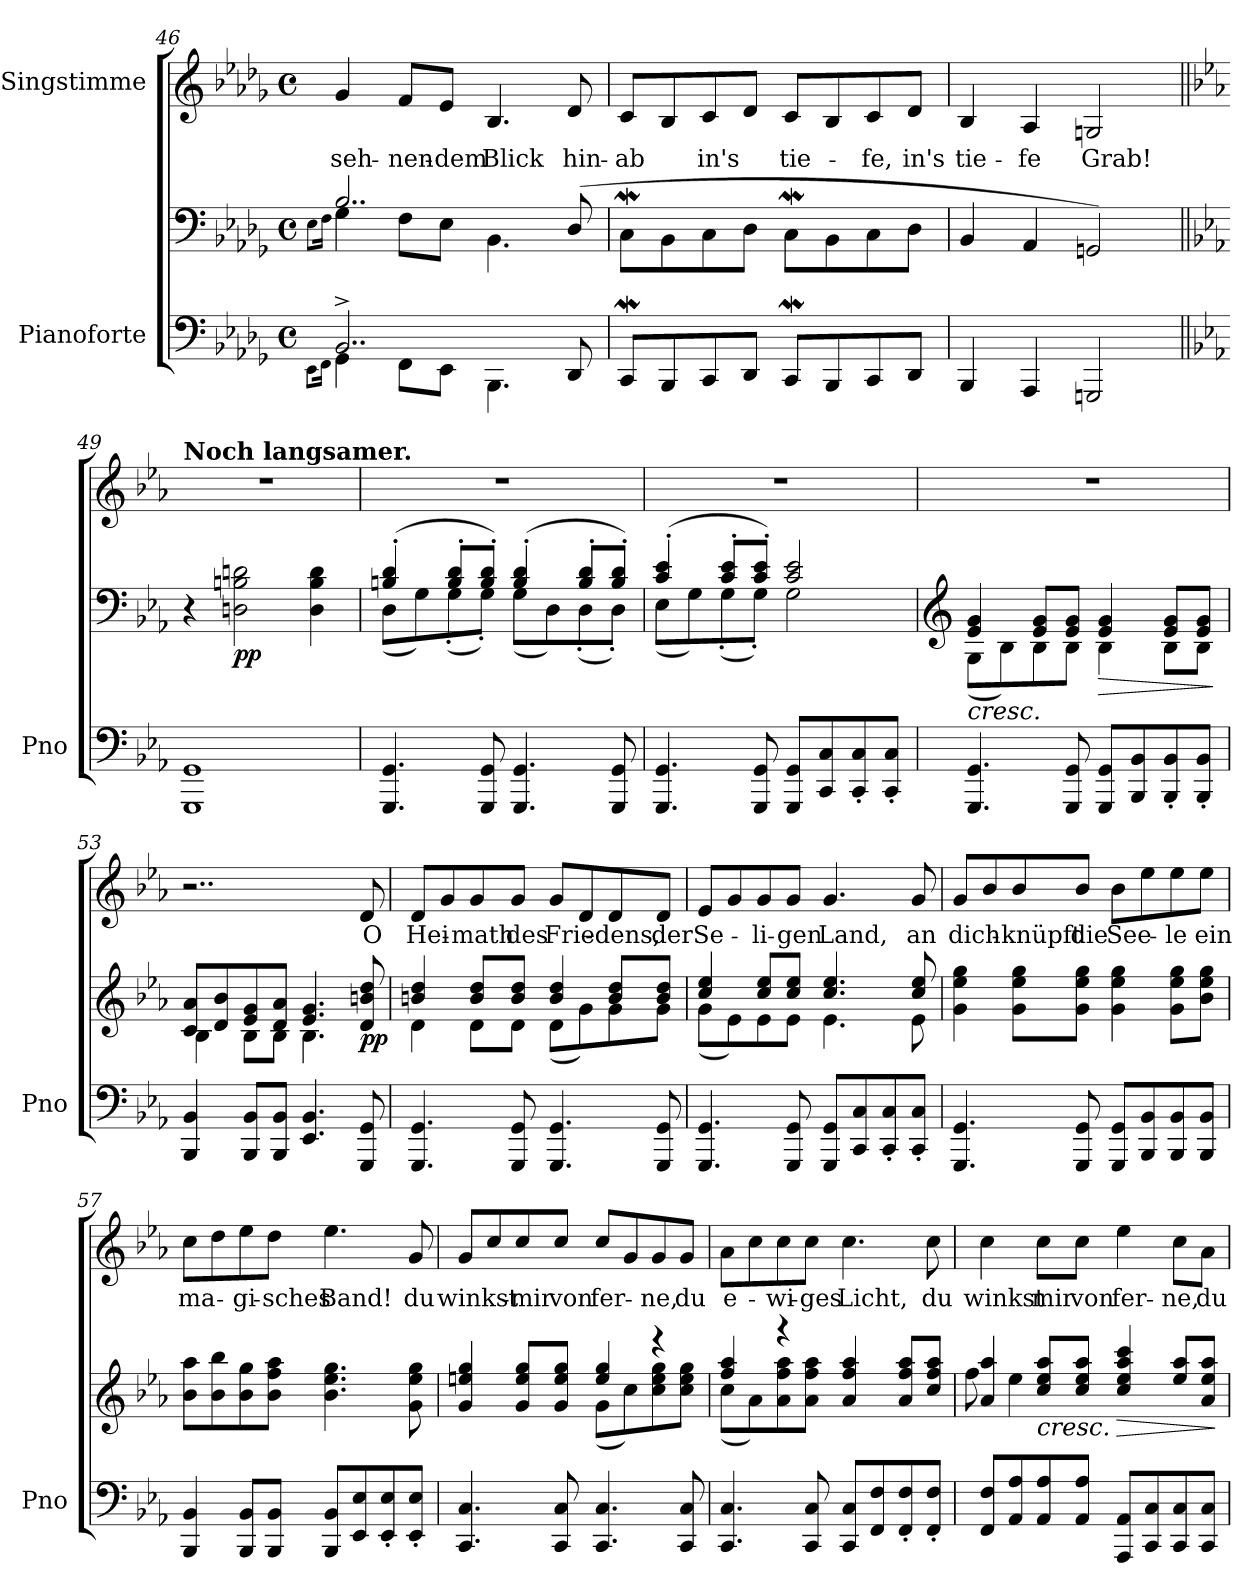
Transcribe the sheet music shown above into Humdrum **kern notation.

**kern	**kern	**dynam	**kern	**text
*part2	*part2	*part2	*part1	*part1
*staff3	*staff2	*staff2/3	*staff1	*staff1
*I"Pianoforte	*	*	*I"Singstimme	*
*I'Pno	*	*	*	*
*clefF4	*clefF4	*	*clefG2	*
*k[b-e-a-d-g-]	*k[b-e-a-d-g-]	*	*k[b-e-a-d-g-]	*
*M2/2	*M2/2	*	*M2/2	*
*met(c)	*met(c)	*	*met(c)	*
=46	=46	=46	=46	=46
*^	*^	*	*	*
.	8qEE-\L	.	8qE-\L	.	.	.
.	16qFF\Jk	.	16qF\Jk	.	.	.
!	!	!	!	!	!	!LO:LY:b
2..BB-^/	4GG-\	2..B-/	4G-\	.	4g-/	seh-
!	!	!	!	!	!	!LO:LY:b
.	8FF\L	.	8F\L	.	8f/L	-nen-
!	!	!	!	!	!	!LO:LY:b
.	8EE-\J	.	8E-\J	.	8e-/J	-dem
!	!	!	!	!	!	!LO:LY:b
.	4.BBB-\	.	4.BB-\	.	4.B-/	Blick
!	!	!	!	!	!	!LO:LY:b
8DD-/	8ryy	(>8D-/	8ryy	.	8d-/	hin-
!!LO:LB:g=z
=47	=47	=47	=47	=47	=47	=47
!	!	!	!	!	!	!LO:LY:b
*v	*v	*	*	*	*	*
*	*v	*v	*	*	*
8CCW/L	8CW\L	.	8c/L	-ab
8BBB-/	8BB-\	.	8B-/	.
!	!	!	!	!LO:LY:b
8CC/	8C\	.	8c/	in's
8DD-/J	8D-\J	.	8d-/J	.
!	!	!	!	!LO:LY:b
8CCW/L	8CW\L	.	8c/L	tie-
8BBB-/	8BB-\	.	8B-/	.
!	!	!	!	!LO:LY:b
8CC/	8C\	.	8c/	-fe,
!	!	!	!	!LO:LY:b
8DD-/J	8D-\J	.	8d-/J	in's
=48	=48	=48	=48	=48
!	!	!	!	!LO:LY:b
4BBB-/	4BB-/	.	4B-/	tie-
!	!	!	!	!LO:LY:b
4AAA-/	4AA-/	.	4A-/	-fe
!	!	!	!	!LO:LY:b
2GGGn/	(<2GGn/)	.	2Gn/	Grab!
=49||	=49||	=49||	=49||	=49||
*k[b-e-a-]	*k[b-e-a-]	*	*k[b-e-a-]	*
!	!	!	!LO:TX:a:B:t=Noch langsamer.	!
1GGG 1GG)	4r	.	1r	.
!	!	!LO:DY:b	!	!
.	2Dn\ 2Bn\ 2dn\	pp	.	.
.	4D\ 4B\ 4d\	.	.	.
=50	=50	=50	=50	=50
*	*^	*	*	*
4.GGG/ 4.GG/	(>4Bn/' 4d/'	(<8D\L	.	1r	.
.	.	8G\)	.	.	.
.	8B/' 8d/'L	(<8G'\	.	.	.
8GGG/ 8GG/	8B/' 8d/'J)	8G'\J)	.	.	.
4.GGG/ 4.GG/	(>4B/' 4d/'	(<8G\L	.	.	.
.	.	8D\)	.	.	.
.	8B/' 8d/'L	(<8D'\	.	.	.
8GGG/ 8GG/	8B/' 8d/'J)	8D'\J)	.	.	.
=51	=51	=51	=51	=51	=51
4.GGG/ 4.GG/	(>4c/' 4e-/'	(<8E-\L	.	1r	.
.	.	8G\)	.	.	.
.	8c/' 8e-/'L	(<8G'\	.	.	.
8GGG/ 8GG/	8c/' 8e-/'J)	8G'\J)	.	.	.
8GGG/ 8GG/L	2c/ 2e-/	2G\	.	.	.
8CC/ 8C/	.	.	.	.	.
8CC/' 8C/'	.	.	.	.	.
8CC/' 8C/'J	.	.	.	.	.
!!LO:PB:g=z
=52	=52	=52	=52	=52	=52
*	*clefG2	*	*	*	*
!	!	!	!LO:HP:b	!	!
4.GGG/ 4.GG/	4e-/ 4g/	(<8G\L	<	1r	.
.	.	8B-\)	.	.	.
.	8e-/ 8g/L	8B-\	.	.	.
8GGG/ 8GG/	8e-/ 8g/J	8B-\J	.	.	.
!	!	!	!LO:HP:b	!	!
8GGG/ 8GG/L	4e-/ 4g/	4B-\	>	.	.
8BBB-/ 8BB-/	.	.	.	.	.
8BBB-/' 8BB-/'	8e-/ 8g/L	8B-\L	.	.	.
8BBB-/' 8BB-/'J	8e-/ 8g/J	8B-\J	.	.	.
*	*v	*v	*	*	*
.	.	[ ]	.	.
=53	=53	=53	=53	=53
*	*^	*	*	*
4BBB-/ 4BB-/	8c/ 8a-/L	4B-\	.	2..r	.
.	8d/ 8b-/	.	.	.	.
8BBB-/ 8BB-/L	8e-/ 8g/	8B-\L	.	.	.
8BBB-/ 8BB-/J	8d/ 8a-/J	8B-\J	.	.	.
4.EE-/ 4.BB-/	4.e-/ 4.g/	4.B-\	.	.	.
!	!	!	!LO:DY:b	!	!LO:LY:b
8GGG/ 8GG/	8d/ 8bn/ 8dd/	8ryy	pp	8d/	O
=54	=54	=54	=54	=54	=54
!	!	!	!	!	!LO:LY:b
4.GGG/ 4.GG/	4bn/ 4dd/	4d\	.	8d/L	Hei-
.	.	.	.	8g/	.
!	!	!	!	!	!LO:LY:b
.	8b/ 8dd/L	8d\L	.	8g/	-math
!	!	!	!	!	!LO:LY:b
8GGG/ 8GG/	8b/ 8dd/J	8d\J	.	8g/J	des
!	!	!	!	!	!LO:LY:b
4.GGG/ 4.GG/	4b/ 4dd/	(<8d\L	.	8g/L	Frie-
.	.	8g\)	.	8d/	.
!	!	!	!	!	!LO:LY:b
.	8b/ 8dd/L	8g\	.	8d/	-dens,
!	!	!	!	!	!LO:LY:b
8GGG/ 8GG/	8b/ 8dd/J	8g\J	.	8d/J	der
=55	=55	=55	=55	=55	=55
!	!	!	!	!	!LO:LY:b
4.GGG/ 4.GG/	4cc/ 4ee-/	(<8g\L	.	8e-/L	Se-
.	.	8e-\)	.	8g/	.
!	!	!	!	!	!LO:LY:b
.	8cc/ 8ee-/L	8e-\	.	8g/	-li-
!	!	!	!	!	!LO:LY:b
8GGG/ 8GG/	8cc/ 8ee-/J	8e-\J	.	8g/J	-gen
!	!	!	!	!	!LO:LY:b
8GGG/ 8GG/L	4.cc/ 4.ee-/	4.e-\	.	4.g/	Land,
8CC/ 8C/	.	.	.	.	.
8CC/' 8C/'	.	.	.	.	.
!	!	!	!	!	!LO:LY:b
8CC/' 8C/'J	8cc/ 8ee-/	8e-\	.	8g/	an
!!LO:LB:g=z
=56	=56	=56	=56	=56	=56
!	!	!	!	!	!LO:LY:b
*	*v	*v	*	*	*
4.GGG/ 4.GG/	4g\ 4ee-\ 4gg\	.	8g/L	dich-
.	.	.	8b-/	.
!	!	!	!	!LO:LY:b
.	8g\ 8ee-\ 8gg\L	.	8b-/	-knüpft
!	!	!	!	!LO:LY:b
8GGG/ 8GG/	8g\ 8ee-\ 8gg\J	.	8b-/J	die
!	!	!	!	!LO:LY:b
8GGG/ 8GG/L	4g\ 4ee-\ 4gg\	.	8b-\L	See-
8BBB-/ 8BB-/	.	.	8ee-\	.
!	!	!	!	!LO:LY:b
8BBB-/ 8BB-/	8g\ 8ee-\ 8gg\L	.	8ee-\	-le
!	!	!	!	!LO:LY:b
8BBB-/ 8BB-/J	8b-\ 8ee-\ 8gg\J	.	8ee-\J	ein
=57	=57	=57	=57	=57
!	!	!	!	!LO:LY:b
4BBB-/ 4BB-/	8b-\ 8aa-\L	.	8cc\L	ma-
.	8b-\ 8bb-\	.	8dd\	.
!	!	!	!	!LO:LY:b
8BBB-/ 8BB-/L	8b-\ 8gg\	.	8ee-\	-gi-
!	!	!	!	!LO:LY:b
8BBB-/ 8BB-/J	8b-\ 8ff\ 8aa-\J	.	8dd\J	-sches
!	!	!	!	!LO:LY:b
8BBB-/ 8BB-/L	4.b-\ 4.ee-\ 4.gg\	.	4.ee-\	Band!
8EE-/ 8E-/	.	.	.	.
8EE-/' 8E-/'	.	.	.	.
!	!	!	!	!LO:LY:b
8EE-/' 8E-/'J	8g\ 8ee-\ 8gg\	.	8g/	du
=58	=58	=58	=58	=58
*	*^	*	*	*
!	!	!	!	!	!LO:LY:b
4.CC/ 4.C/	4g/ 4een/ 4gg/	2ryy	.	8g/L	winkst-
.	.	.	.	8cc/	.
!	!	!	!	!	!LO:LY:b
.	8g/ 8ee/ 8gg/L	.	.	8cc/	-mir
!	!	!	!	!	!LO:LY:b
8CC/ 8C/	8g/ 8ee/ 8gg/J	.	.	8cc/J	von
!	!	!	!	!	!LO:LY:b
4.CC/ 4.C/	4ee/ 4gg/	(<8g\L	.	8cc/L	fer-
.	.	8cc\)	.	8g/	.
!	!	!	!	!	!LO:LY:b
.	4r	8cc\ 8ee\ 8gg\	.	8g/	-ne,
!	!	!	!	!	!LO:LY:b
8CC/ 8C/	.	8cc\ 8ee\ 8gg\J	.	8g/J	du
!!LO:LB:g=z
=59	=59	=59	=59	=59	=59
!	!	!	!	!	!LO:LY:b
4.CC/ 4.C/	4ff/ 4aa-/	(<8cc\L	.	8a-\L	e-
.	.	8a-\)	.	8cc\	.
!	!	!	!	!	!LO:LY:b
.	4r	8a-\ 8ff\ 8aa-\	.	8cc\	-wi-
!	!	!	!	!	!LO:LY:b
8CC/ 8C/	.	8a-\ 8ff\ 8aa-\J	.	8cc\J	-ges
!	!	!	!	!	!LO:LY:b
8CC/ 8C/L	4a-/ 4ff/ 4aa-/	2ryy	.	4.cc\	Licht,
8FF/ 8F/	.	.	.	.	.
8FF/' 8F/'	8a-/ 8ff/ 8aa-/L	.	.	.	.
!	!	!	!	!	!LO:LY:b
8FF/' 8F/'J	8cc/ 8ff/ 8aa-/J	.	.	8cc\	du
=60	=60	=60	=60	=60	=60
!	!	!	!	!	!LO:LY:b
8FF/ 8F/L	4a-/ 4aa-/	8ff\	.	4cc\	winkst
8AA-/ 8A-/	.	4ee-\	.	.	.
!	!	!	!LO:HP:b	!	!LO:LY:b
8AA-/ 8A-/	8cc/ 8ee-/ 8aa-/L	.	<	8cc\L	mir
!	!	!	!	!	!LO:LY:b
8AA-/ 8A-/J	8cc/ 8ee-/ 8aa-/J	2ryy	.	8cc\J	von
!	!	!	!LO:HP:b	!	!LO:LY:b
8AAA-/ 8AA-/L	4cc/ 4ee-/ 4aa-/ 4ccc/	.	>	4ee-\	fer-
8CC/ 8C/	.	.	.	.	.
!	!	!	!	!	!LO:LY:b
8CC/ 8C/	8ee-/ 8aa-/L	.	.	8cc\L	-ne,
!	!	!	!	!	!LO:LY:b
8CC/ 8C/J	8a-/ 8ee-/ 8aa-/J	8ryy	.	8a-\J	du
*	*v	*v	*	*	*
.	.	[ ]	.	.
=	=	=	=	=
*-	*-	*-	*-	*-
